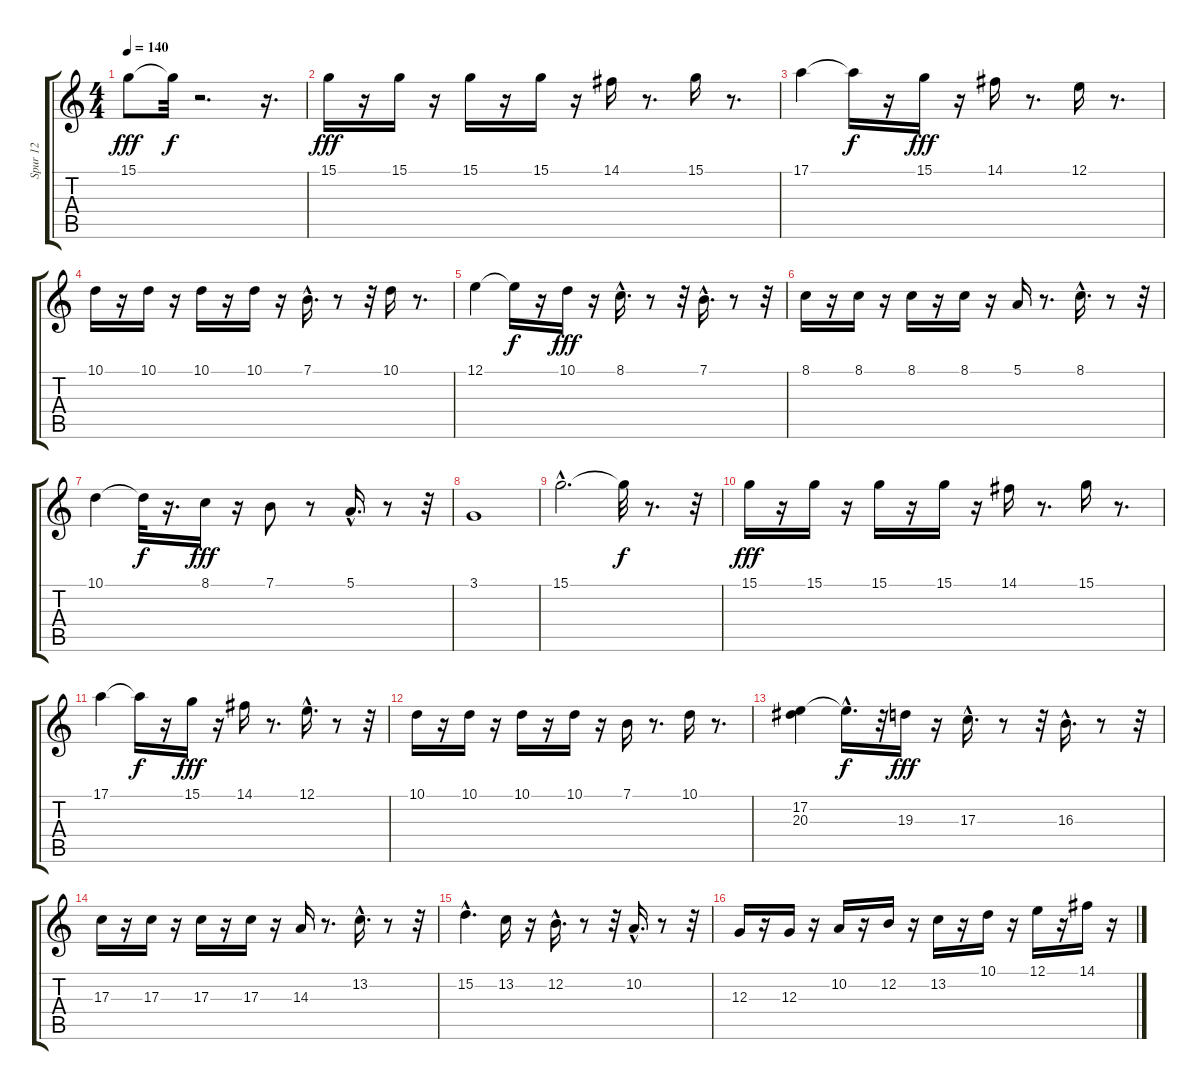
\track ("Spur 12" "Spur 12") {instrument pad3polysynth}
\staff {score tabs}
\tuning (E4 B3 G3 D3 A2 E2) {hide}
\ts (4 4)
\tempo 140
\clef g2
\ks c
15.1.8{dy fff} 15.1{t}.32{dy f} r.2{d} r.16{d} |
15.1.16{dy fff} r.16 15.1.16 r.16 15.1.16 r.16 15.1.16 r.16 14.1.16 r.8{d} 15.1.16 r.8{d} |
17.1.4 17.1{t}.16{dy f} r.16 15.1.16{dy fff} r.16 14.1.16 r.8{d} 12.1.16 r.8{d} |
10.1.16 r.16 10.1.16 r.16 10.1.16 r.16 10.1.16 r.16 7.1{hac}.16{d} r.8 r.32 10.1.16 r.8{d} |
12.1.4 12.1{t}.16{dy f} r.16 10.1.16{dy fff} r.16 8.1{hac}.16{d} r.8 r.32 7.1{hac}.16{d} r.8 r.32 |
8.1.16 r.16 8.1.16 r.16 8.1.16 r.16 8.1.16 r.16 5.1.16 r.8{d} 8.1{hac}.16{d} r.8 r.32 |
10.1.4 10.1{t}.32{dy f} r.16{d} 8.1.16{dy fff} r.16 7.1.8 r.8 5.1{hac}.16{d} r.8 r.32 |
3.1.1 |
15.1{hac}.2{d} 15.1{t}.32{dy f} r.8{d} r.32 |
15.1.16{dy fff} r.16 15.1.16 r.16 15.1.16 r.16 15.1.16 r.16 14.1.16 r.8{d} 15.1.16 r.8{d} |
17.1.4 17.1{t}.16{dy f} r.16 15.1.16{dy fff} r.16 14.1.16 r.8{d} 12.1{hac}.16{d} r.8 r.32 |
10.1.16 r.16 10.1.16 r.16 10.1.16 r.16 10.1.16 r.16 7.1.16 r.8{d} 10.1.16 r.8{d} |
(17.2 20.3).4 17.2{hac t}.16{d dy f} r.32 19.3.16{dy fff} r.16 17.3{hac}.16{d} r.8 r.32 16.3{hac}.16{d} r.8 r.32 |
17.3.16 r.16 17.3.16 r.16 17.3.16 r.16 17.3.16 r.16 14.3.16 r.8{d} 13.2{hac}.16{d} r.8 r.32 |
15.2{hac}.4{d} 13.2.16 r.16 12.2{hac}.16{d} r.8 r.32 10.2{hac}.16{d} r.8 r.32 |
12.3.16 r.16 12.3.16 r.16 10.2.16 r.16 12.2.16 r.16 13.2.16 r.16 10.1.16 r.16 12.1.16 r.16 14.1.16 r.16
